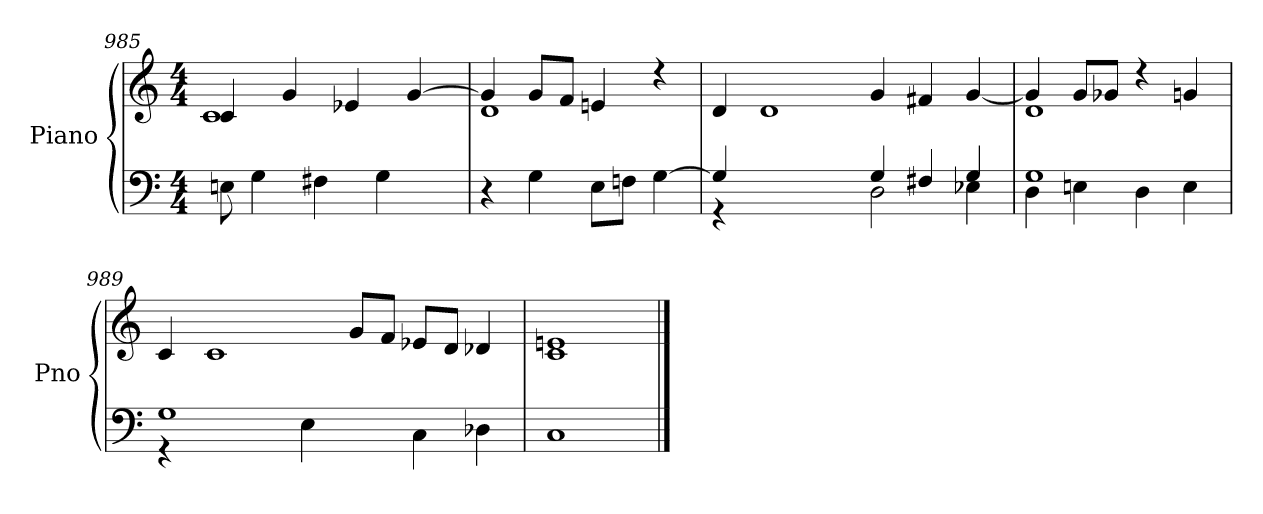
**kern	**kern
*part1	*part1
*staff2	*staff1
*I"Piano	*
*I'Pno	*
!!LO:LB:g=z
*clefF4	*clefG2
*k[]	*k[]
*M4/4	*M4/4
=985	=985
*	*^
8En\	4c/	1c
4G\	.	.
.	4g/	.
4F#X\	.	.
.	4e-X/	.
4G\	.	.
.	[4g/	.
8ryy	.	.
=986	=986	=986
4r	4g/]	1d
4G\	8g/L	.
.	8f/J	.
8E\L	4en/	.
8Fn\J	.	.
[4G\	4rdd	.
*	*v	*v
=987	=987
*^	*
4G/]	4rGG	4d/
1ryy	1ryy	1d
4G/	2D\	4g/
4F#X/	.	4f#X/
4G/	4E-X\	[4g/
=988	=988	=988
*	*	*^
1G	4D\	4g/]	1d
.	4En\	8g/L	.
.	.	8g-X/J	.
.	4D\	4rdd	.
.	4E\	4gn/	.
*	*	*v	*v
=989	=989	=989
1G	4rGG	4c/
.	1..ryy	1c
4E\	.	.
4ryy	.	8g/L
.	.	8f/J
4C\	.	8e-X/L
.	.	8d/J
4D-X\	.	4d-X/
*v	*v	*
!!LO:LB:g=z
=990	=990
1C	1c 1en
==	==
*-	*-
